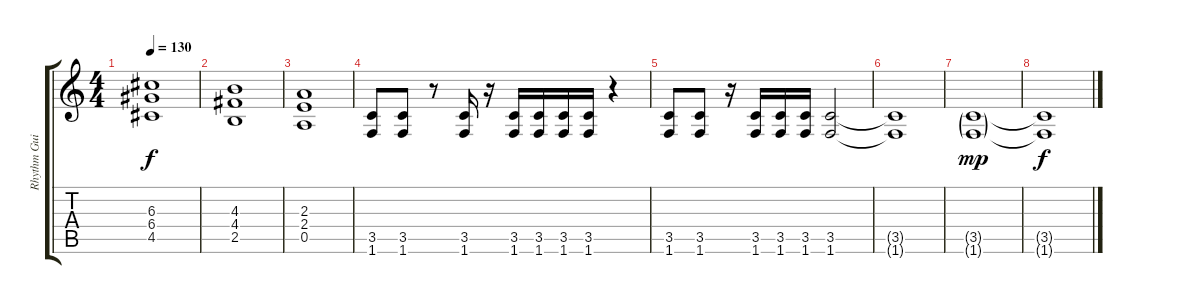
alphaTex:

\track ("Rhythm Guitar" "Rhythm Gui") {instrument distortionguitar}
\staff {score tabs}
\tuning (E4 B3 G3 D3 A2 E2) {hide}
\ts (4 4)
\tempo 130
\clef g2
\ks c
(6.3 6.4 4.5).1{dy f} |
(4.3 4.4 2.5).1 |
(2.3 2.4 0.5).1 |
(3.5 1.6).8 (3.5 1.6).8 r.8 (3.5 1.6).16 r.16 (3.5 1.6).16 (3.5 1.6).16 (3.5 1.6).16 (3.5 1.6).16 r.4 |
(3.5 1.6).8 (3.5 1.6).8 r.16 (3.5 1.6).16 (3.5 1.6).16 (3.5 1.6).16 (3.5 1.6).2 |
(3.5{t} 1.6{t}).1 |
(3.5{g} 1.6{g}).1{dy mp} |
(3.5{t} 1.6{t}).1{dy f}
